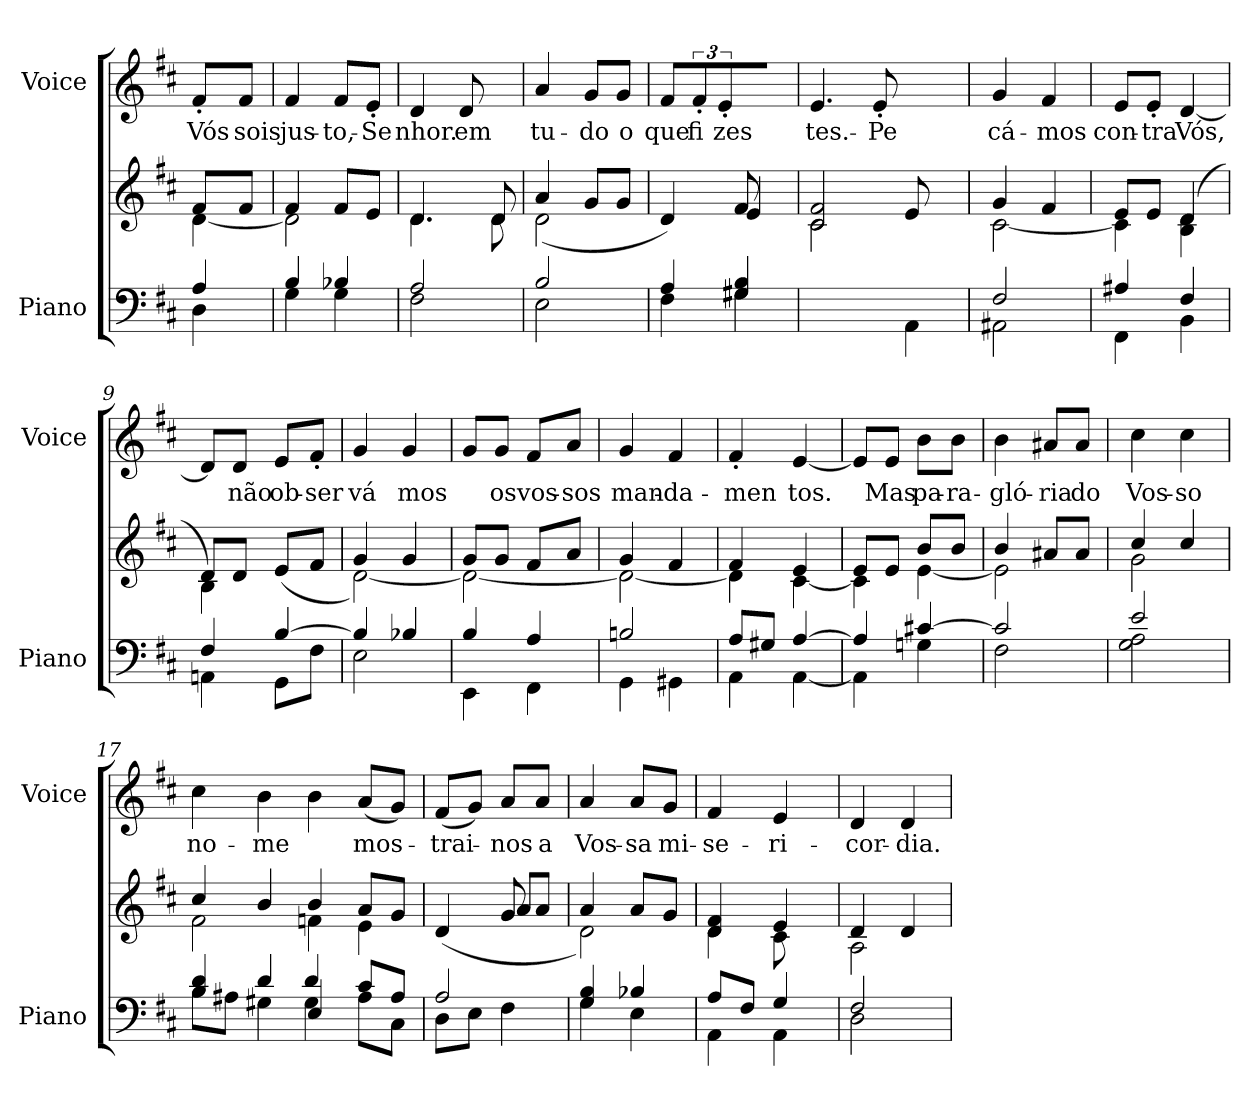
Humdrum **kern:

**kern	**kern	**kern	**text
*part2	*part2	*part1	*part1
*staff3	*staff2	*staff1	*staff1
*I"Piano	*	*I"Voice	*
*I'Piano	*	*I'Voice	*
*clefF4	*clefG2	*clefG2	*
*k[f#c#]	*k[f#c#]	*k[f#c#]	*
=1	=1	=1	=1
*^	*^	*	*
!	!	!	!	!	!LO:LY:b
4A/	4D\	8f#/L	[4d\	8f#'/L	Vós
!	!	!	!	!	!LO:LY:b
.	.	8f#/J	.	8f#/J	sois
=2	=2	=2	=2	=2	=2
!	!	!	!	!	!LO:LY:b
4B/	4G\	4f#/	2d\]	4f#/	jus-
!	!	!	!	!	!LO:LY:b
4B-X/	4G\	8f#/L	.	8f#/L	-to,-
!	!	!	!	!	!LO:LY:b
.	.	8e/J	.	8e'/J	Se
=3	=3	=3	=3	=3	=3
!	!	!	!	!	!LO:LY:b
2A/	2F#\	4.d/	4.d\	4d/	-nhor.
!	!	!	!	!	!LO:LY:b
.	.	.	.	8d/	em
.	.	8d/	8d\	8ryy	.
=4	=4	=4	=4	=4	=4
!	!	!	!	!	!LO:LY:b
2B/	2E\	4a/	(2d\	4a/	tu-
!	!	!	!	!	!LO:LY:b
.	.	8g/L	.	8g/L	-do
!	!	!	!	!	!LO:LY:b
.	.	8g/J	.	8g/J	o
=5	=5	=5	=5	=5	=5
!	!	!	!	!	!LO:LY:b
4A/	4F#\	4d/)	4ryy	8f#/L	que
!	!	!	!	!	!LO:LY:b
.	.	.	.	12f#'/J	fi
!	!	!	!	!	!LO:LY:b
.	.	.	.	6e'/	zes
4G#X/ 4B/	4G#\	8f#/	4e/	.	.
.	.	8ryy	.	8ryy	.
=6	=6	=6	=6	=6	=6
!	!	!	!	!	!LO:LY:b
2ryy	2.ryy	2c#/ 2f#/	2c#\	4.e/	-tes.-
!	!	!	!	!	!LO:LY:b
.	.	.	.	8e'/	Pe
4AA\	.	8e/	4ryy	4ryy	.
.	.	8ryy	.	.	.
=7	=7	=7	=7	=7	=7
!	!	!	!	!	!LO:LY:b
2F#/	2AA#X\	4g/	[2c#\	4g/	-cá-
!	!	!	!	!	!LO:LY:b
.	.	4f#/	.	4f#/	-mos
=8	=8	=8	=8	=8	=8
!	!	!	!	!	!LO:LY:b
4A#X/	4FF#\	8e/L	4c#\]	8e/L	con-
!	!	!	!	!	!LO:LY:b
.	.	8e/J	.	8e'/J	tra
!	!	!	!	!	!LO:LY:b
4F#/	4BB\	(>4d/	4B\ 4d\	[4d/	-Vós,
!!LO:LB:g=z
=9	=9	=9	=9	=9	=9
4F#/	4AAn\	8d/L	4B\)	8d/L]	.
!	!	!	!	!	!LO:LY:b
.	.	8d/J	.	8d/J	não
!	!	!	!	!	!LO:LY:b
[4B/	8GG\L	(8e/L	4ryy	8e/L	ob-
!	!	!	!	!	!LO:LY:b
.	8F#\J	8f#/J	.	8f#'/J	ser
=10	=10	=10	=10	=10	=10
!	!	!	!	!	!LO:LY:b
4B/]	2E\	4g/	[2d\)	4g/	-vá
!	!	!	!	!	!LO:LY:b
4B-X/	.	4g/	.	4gZ/	mos
=11	=11	=11	=11	=11	=11
4B/	4EE\	8g/L	2d\_	8g/L	.
!	!	!	!	!	!LO:LY:b
.	.	8g/J	.	8g/J	os
!	!	!	!	!	!LO:LY:b
4A/	4FF#\	8f#/L	.	8f#/L	vos-
!	!	!	!	!	!LO:LY:b
.	.	8a/J	.	8a/J	-sos
=12	=12	=12	=12	=12	=12
!	!	!	!	!	!LO:LY:b
2Bn/	4GG\	4g/	2d\_	4g/	man-
!	!	!	!	!	!LO:LY:b
.	4GG#X\	4f#/	.	4f#/	-da-
=13	=13	=13	=13	=13	=13
!	!	!	!	!	!LO:LY:b
8A/L	4AA\	4f#/	4d\]	4f#'/	men
8G#X/J	.	.	.	.	.
!	!	!	!	!	!LO:LY:b
[4A/	[4AA\	4e/	[4c#\	[4e/	-tos.
=14	=14	=14	=14	=14	=14
4A/]	4AA\]	8e/L	4c#\]	8e/L]	.
!	!	!	!	!	!LO:LY:b
.	.	8e/J	.	8e/J	Mas
!	!	!	!	!	!LO:LY:b
[4c#X/	4Gn\	8b/L	[4e\	8b\L	pa-
!	!	!	!	!	!LO:LY:b
.	.	8b/J	.	8b\J	-ra-
=15	=15	=15	=15	=15	=15
!	!	!	!	!	!LO:LY:b
2c#/]	2F#\	4b/	2e\]	4b\	-gló-
!	!	!	!	!	!LO:LY:b
.	.	8a#X/L	.	8a#X/L	-ria
!	!	!	!	!	!LO:LY:b
.	.	8a#/J	.	8a#/J	do
!!LO:LB:g=z
=16	=16	=16	=16	=16	=16
!	!	!	!	!	!LO:LY:b
2e/	2G\ 2A\	4cc#/	2g\	4cc#\	Vos-
!	!	!	!	!	!LO:LY:b
.	.	4cc#/	.	4cc#\	-so
=17	=17	=17	=17	=17	=17
*	*^	*	*	*	*
!	!	!	!	!	!	!LO:LY:b
4B/ 4d/	8B\L	2ryy	4cc#/	2f#\	4cc#\	no-
.	8A#X\J	.	.	.	.	.
!	!	!	!	!	!	!LO:LY:b
4d/	4G#X\	.	4b/	.	4b\	-me
4E/	4G#\	4d/	4b/	4fn\	4b:\	.
!	!	!	!	!	!	!LO:LY:b
4ryy	8A#\L	8c#/L	8a/L	4e\	(8a/L	mos-
.	8C#\J	8A#/J	8g/J	.	8g/J)	.
=18	=18	=18	=18	=18	=18	=18
!	!	!	!	!	!	!LO:LY:b
*	*v	*v	*	*	*	*
2A/	8D\L	(4d/	4ryy	(8f#/L	-trai-
.	8E\J	.	.	8g/J)	.
!	!	!	!	!	!LO:LY:b
.	4F#\	8g/	8a/L	8a/L	-nos
!	!	!	!	!	!LO:LY:b
.	.	8ryy	8a/J	8a/J	a
=19	=19	=19	=19	=19	=19
!	!	!	!	!	!LO:LY:b
4G/ 4B/	4G\	4a/	2d\)	4a/	Vos-
!	!	!	!	!	!LO:LY:b
4B-X/	4E\	8a/L	.	8a/L	-sa
!	!	!	!	!	!LO:LY:b
.	.	8g/J	.	8g/J	mi-
=20	=20	=20	=20	=20	=20
!	!	!	!	!	!LO:LY:b
8A/L	4AA\	4d/ 4f#/	4d\	4f#/	-se-
8F#/J	.	.	.	.	.
!	!	!	!	!	!LO:LY:b
4G/	4AA\	4e/	8c#\	4e/	-ri-
.	.	.	8ryy	.	.
=21	=21	=21	=21	=21	=21
!	!	!	!	!	!LO:LY:b
2F#/	2D\	4d/	2A\	4d/	-cor-
!	!	!	!	!	!LO:LY:b
.	.	4d/	.	4d/	-dia.
*v	*v	*	*	*	*
*	*v	*v	*	*
=	=	=	=
*-	*-	*-	*-
